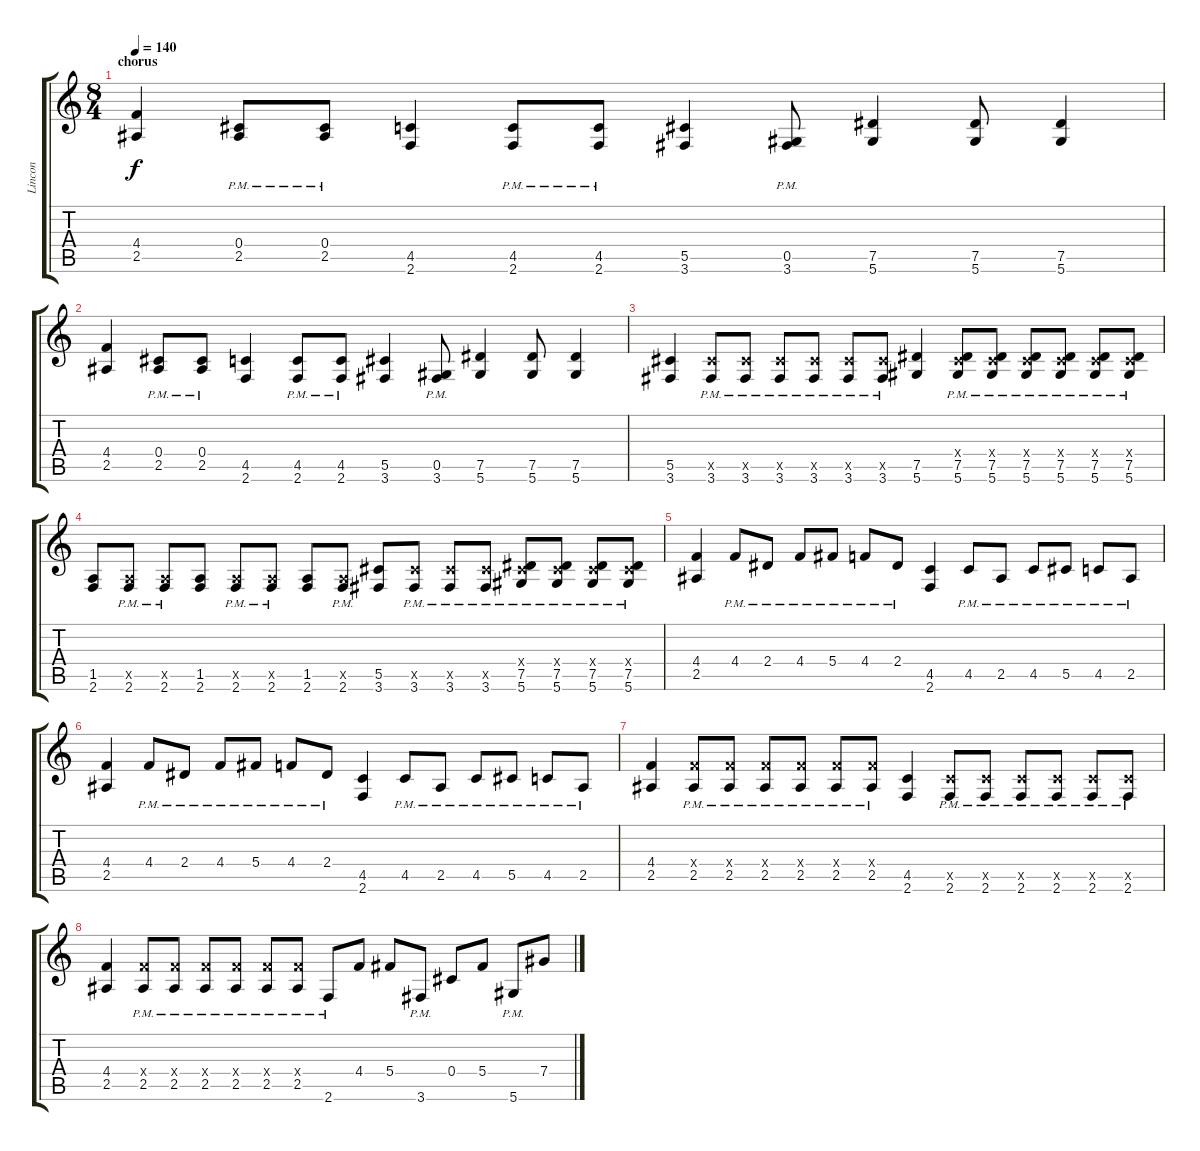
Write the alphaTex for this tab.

\track ("Lincon" "Lincon") {instrument distortionguitar}
\staff {score tabs}
\tuning (Eb4 Bb3 Gb3 Db3 Ab2 Eb2) {hide}
\ts (8 4)
\section ("" "chorus")
\tempo 140
\clef g2
\ks c
(4.4 2.5).4{dy f instrument distortionguitar} (0.4{pm} 2.5{pm}).8 (0.4{pm} 2.5{pm}).8 (4.5 2.6).4 (4.5{pm} 2.6{pm}).8 (4.5{pm} 2.6{pm}).8 (5.5 3.6).4 (0.5{pm} 3.6{pm}).8 (7.5 5.6).4 (7.5 5.6).8 (7.5 5.6).4 |
(4.4 2.5).4 (0.4{pm} 2.5{pm}).8 (0.4{pm} 2.5{pm}).8 (4.5 2.6).4 (4.5{pm} 2.6{pm}).8 (4.5{pm} 2.6{pm}).8 (5.5 3.6).4 (0.5{pm} 3.6{pm}).8 (7.5 5.6).4 (7.5 5.6).8 (7.5 5.6).4 |
(5.5 3.6).4 (5.5{x} 3.6{pm}).8 (5.5{x} 3.6{pm}).8 (5.5{x} 3.6{pm}).8 (5.5{x} 3.6{pm}).8 (5.5{x} 3.6{pm}).8 (5.5{x} 3.6{pm}).8 (7.5 5.6).4 (0.4{x} 7.5{pm} 5.6{pm}).8 (0.4{x} 7.5{pm} 5.6{pm}).8 (0.4{x} 7.5{pm} 5.6{pm}).8 (0.4{x} 7.5{pm} 5.6{pm}).8 (0.4{x} 7.5{pm} 5.6{pm}).8 (0.4{x} 7.5{pm} 5.6{pm}).8 |
(1.5 2.6).8 (1.5{x} 2.6{pm}).8 (1.5{x} 2.6{pm}).8 (1.5 2.6).8 (1.5{x} 2.6{pm}).8 (1.5{x} 2.6{pm}).8 (1.5 2.6).8 (1.5{x} 2.6{pm}).8 (5.5 3.6).8 (5.5{x} 3.6{pm}).8 (5.5{x} 3.6{pm}).8 (5.5{x} 3.6{pm}).8 (0.4{x} 7.5{pm} 5.6{pm}).8 (0.4{x} 7.5{pm} 5.6{pm}).8 (0.4{x} 7.5{pm} 5.6{pm}).8 (0.4{x} 7.5{pm} 5.6{pm}).8 |
(4.4 2.5).4 4.4{pm}.8 2.4{pm}.8 4.4{pm}.8 5.4{pm}.8 4.4{pm}.8 2.4{pm}.8 (4.5 2.6).4 4.5{pm}.8 2.5{pm}.8 4.5{pm}.8 5.5{pm}.8 4.5{pm}.8 2.5{pm}.8 |
(4.4 2.5).4 4.4{pm}.8 2.4{pm}.8 4.4{pm}.8 5.4{pm}.8 4.4{pm}.8 2.4{pm}.8 (4.5 2.6).4 4.5{pm}.8 2.5{pm}.8 4.5{pm}.8 5.5{pm}.8 4.5{pm}.8 2.5{pm}.8 |
(4.4 2.5).4 (4.4{x} 2.5{pm}).8 (4.4{x} 2.5{pm}).8 (4.4{x} 2.5{pm}).8 (4.4{x} 2.5{pm}).8 (4.4{x} 2.5{pm}).8 (4.4{x} 2.5{pm}).8 (4.5 2.6).4 (4.5{x} 2.6{pm}).8 (4.5{x} 2.6{pm}).8 (4.5{x} 2.6{pm}).8 (4.5{x} 2.6{pm}).8 (4.5{x} 2.6{pm}).8 (4.5{x} 2.6{pm}).8 |
(4.4 2.5).4 (4.4{x} 2.5{pm}).8 (4.4{x} 2.5{pm}).8 (4.4{x} 2.5{pm}).8 (4.4{x} 2.5{pm}).8 (4.4{x} 2.5{pm}).8 (4.4{x} 2.5{pm}).8 2.6{pm}.8 4.4.8 5.4.8 3.6{pm}.8 0.4.8 5.4.8 5.6{pm}.8 7.4.8
